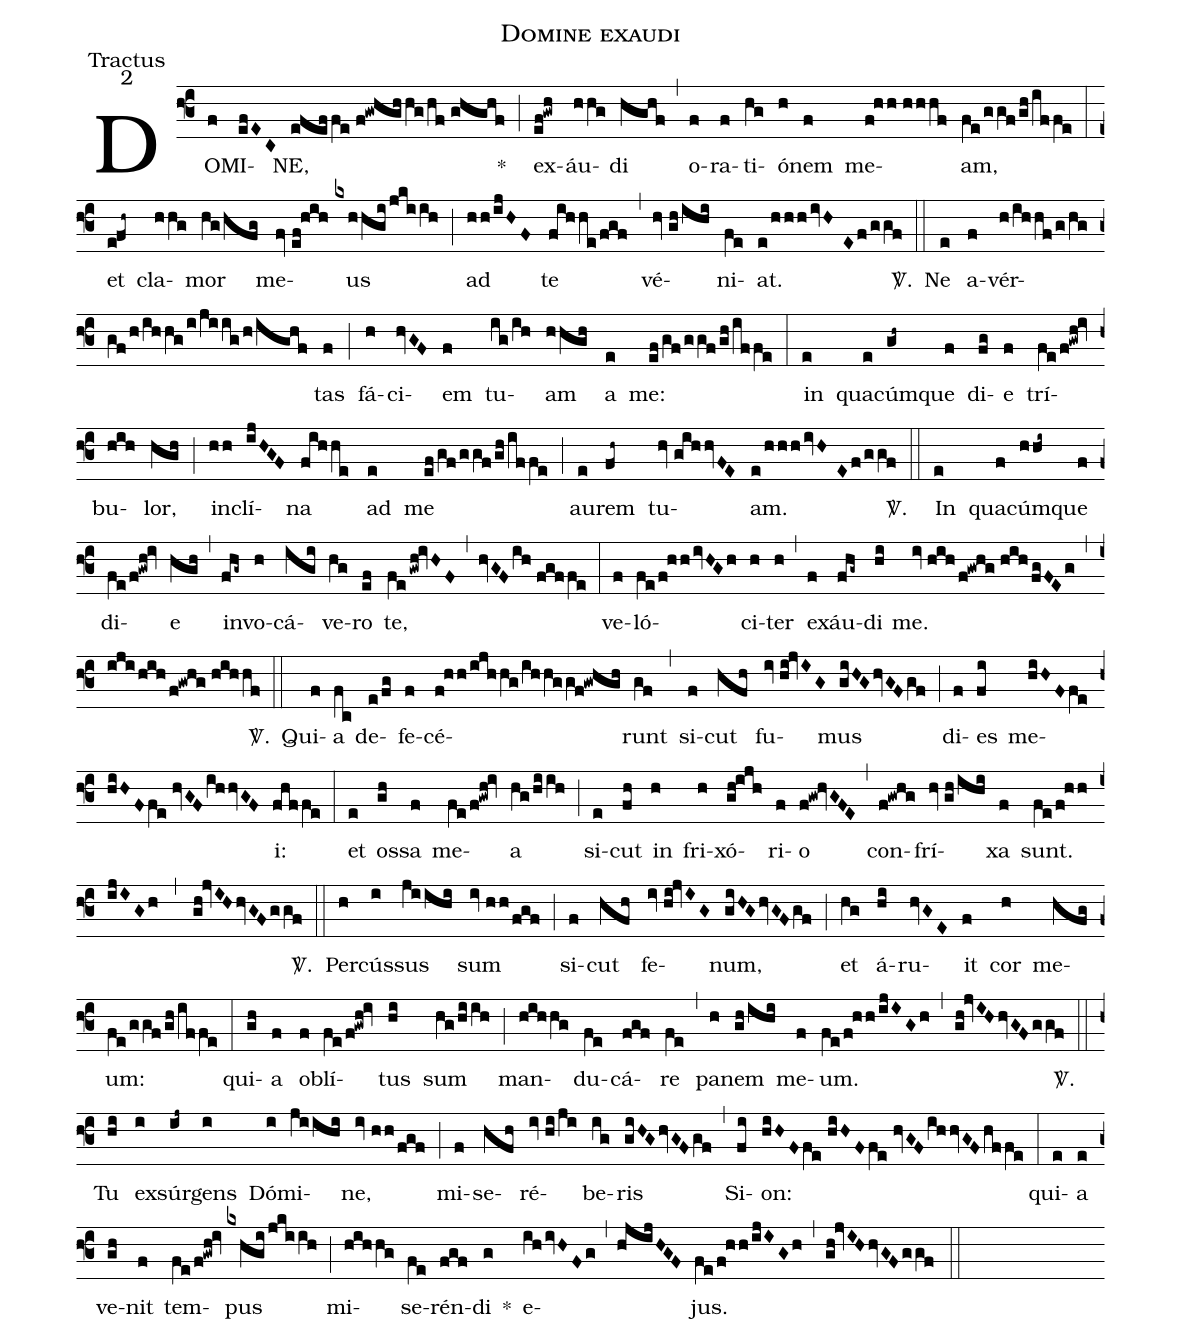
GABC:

name:Domine exaudi;
office-part:Tractus;
mode:2;
%%
(f3) DO(f)MI(efEC)NE,(efeffe//f!gwhghhg/hf//ghghf) *(;) ex(ef!gwh)áu(hhg)di(hghf) (,) o(f)ra(f)ti(hg)ó(h)nem(f) me(f!hh//hhhf)am,(fe/ggf/gh/iffe) (:) et(e!fh~) cla(hhg)mor(hg/hfg) me(fv//ef!hih)us(kxhhgi/jkiih) (;) ad(hh/ijHF) te(fihhe/fgf) (,) vé(hv//gh/ihi)ni(fe)at.(e/hhhivHE/f/ggf) <sp>V/</sp>.(::) Ne(e) a(f)vér(h/ihhf/g/hggf/h/ihhg/i/jiig/h/ighf)tas(f) (;) fá(h)ci(hvGF)em(f) tu(ig/ih)am(hhgh) a(e) me:(ef/gf/ggf/gh/iffe) (:) in(e) qua(e)cúm(gh~)que(f) di(fg)e(f) trí(fe/f!gwh!iv)bu(hih)lor,(hgh) (;) in(hh)clí(ijHGF)na(fihhe) ad(e) me(ef/gf/ggf/gh/iffe) (;) au(e)rem(fh~) tu(hv//gihhvFE)am.(e/hhh/ivHE/f/ggf) <sp>V/</sp>.(::) In(e) qua(f)cúm(hhi~)que(f) di(fe/f!gwh!iv)e(hgh) (,) in(fhg~)vo(h)cá(igi)ve(hg)ro(ef) te,(fe/gwh!ivHF) (,) (hvGFih//fgffe) (:) ve(f)ló(fe/f!hhivHGh)ci(h)ter(h) (,) ex(f)áu(fhg~)di(hi) me.(iv//hih/f!gwhg//hih/fgFEg) (,) (iji/hih/f!gwhg//hih/hf) <sp>V/</sp>.(::) Qui(f)a(fc) de(e/fg)fe(f)cé(f!hh/ijhhg/ihhggf!gwhgh)runt(gf) (,) si(f)cut(hfh) fu(iv//hi!jvIG)mus(giHGhvGFgf) (;) di(f)es(fi) me(hiHFfe//hiHFfe//hvGF/ihhvGF)i:(fhffe) (:) et(e) os(gh)sa(f) me(fe/f!gwh!iv)a(hg/hiih) (;) si(e)cut(fh) in(h) fri(h)xó(gh!ijh)ri(f)o(f!gw!hvGFE) (,) con(f!gwhg)frí(hv//gh/ihi)xa(f) sunt.(fe/f!hh/ijIGh,gh!jvIHhvGFggf) <sp>V/</sp>.(::) Per(h)cús(i)sus(jiihi) sum(iv//hh/fgf) (;) si(f)cut(hfh) fe(iv//hi!jvIG)num,(giHGhvGFgf) (;) et(hg) á(hi)ru(hvGE)it(f) cor(h) me(hfg)um:(fe/ggf/gh/iffe) (:) qui(gh)a(f) ob(f)lí(fe/f!gwh!iv)tus(hi) sum(hg/hiih) (;) man(hihhg)du(fe)cá(fgf)re(fe) (,) pa(h)nem(gh/ihi) me(f)um.(fe/f!hh/ijIGh) (,) (gh!jvIHhvGFggf) <sp>V/</sp>.(::) Tu(hi) ex(i)súr(ij~)gens(i) Dó(i)mi(jiihi)ne,(iv//hh/fgf) (;) mi(f)se(hfh)ré(iv//hi/ji)be(ig)ris(giHG/hvGF/gf) (,) Si(fi)on:(hiHFfe//hiHFfe//hvGFihhvGFhffe) (:) qui(e)a(e) ve(gh)nit(f) tem(fe/f!gwh!iv)pus(kxhgi/jkiih) (;) mi(hihhg)se(fe)rén(fgf)di(g) *() e(ih/ivHFg,hjijHGF)jus.(fe/f!hh/ijIGh) (,) (gh!jvIHhvGFggf) (::)
